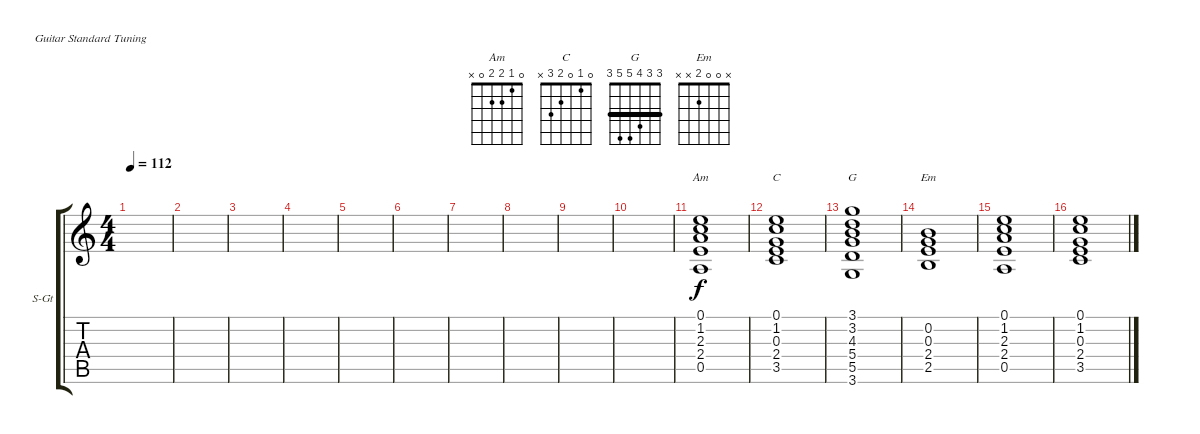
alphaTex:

\defaultSystemsLayout 4
\bracketExtendMode groupsimilarinstruments
\firstSystemTrackNameOrientation horizontal
\otherSystemsTrackNameOrientation horizontal
\track ("Steel Guitar" "S-Gt") {instrument acousticguitarsteel}
\staff {score tabs}
\tuning (E4 B3 G3 D3 A2 E2)
\chord ("Am" 0 1 2 2 0 x)
\chord ("C" 0 1 0 2 3 x)
\chord ("G" 3 3 4 5 5 3) {barre (3 3)}
\chord ("Em" x 0 0 2 x x)
\ts (4 4)
\tempo 112
\clef g2
\scale
0.333333
\ks c
|
\scale
0.333333 |
\scale
0.333333 |
\scale
0.333333 |
\scale
0.333333 |
\scale
0.333333 |
\scale
0.333333 |
\scale
0.333333 |
\scale
0.333333 |
\scale
0.333333 |
\scale
0.333333 (0.5 2.4 2.3 1.2 0.1).1{ch "Am"} |
\scale
0.333333 (3.5 2.4 0.3 1.2 0.1).1{ch "C"} |
\scale
0.333333 (3.6 5.5 5.4 4.3 3.2 3.1).1{ch "G"} |
\scale
0.333333 (2.4 0.3 0.2 2.5).1{ch "Em"} |
\scale
0.333333 (0.5 2.4 2.3 1.2 0.1).1 |
\scale
0.333333 (3.5 2.4 0.3 1.2 0.1).1
